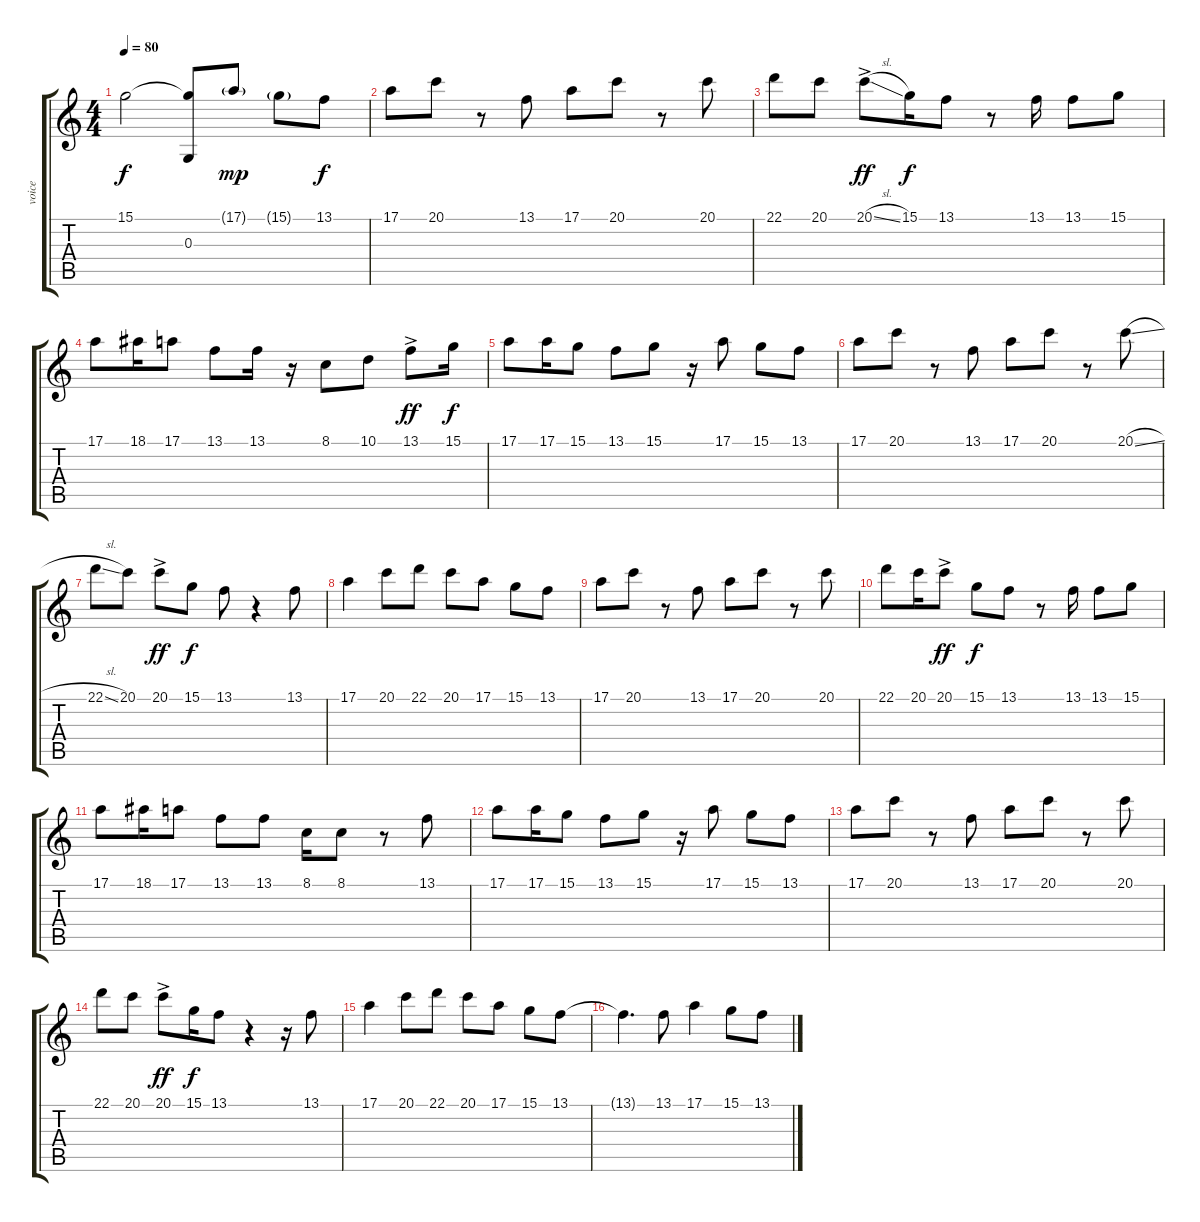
\track ("voice" "voice") {instrument panflute}
\staff {score tabs}
\tuning (E4 B3 G3 D3 A2 E2) {hide}
\ts (4 4)
\tempo 80
\clef g2
\ks c
15.1{t}.2{dy f} (15.1{t} 0.3).8 17.1{g}.8{dy mp} 15.1{g}.8 13.1.8{dy f} |
17.1.8 20.1.8 r.8 13.1.8 17.1.8 20.1.8 r.8 20.1.8 |
22.1.8 20.1.8 20.1{sl ac}.8{dy ff} 15.1.16{dy f} 13.1.8 r.8 13.1.16 13.1.8 15.1.8 |
17.1.8 18.1.16 17.1.8 13.1.8 13.1.16 r.16 8.1.8 10.1.8 13.1{ac}.8{dy ff} 15.1.16{dy f} |
17.1.8 17.1.16 15.1.8 13.1.8 15.1.8 r.16 17.1.8 15.1.8 13.1.8 |
17.1.8 20.1.8 r.8 13.1.8 17.1.8 20.1.8 r.8 20.1{sl}.8 |
22.1{sl}.8 20.1.8 20.1{ac}.8{dy ff} 15.1.8{dy f} 13.1.8 r.4 13.1.8 |
17.1.4 20.1.8 22.1.8 20.1.8 17.1.8 15.1.8 13.1.8 |
17.1.8 20.1.8 r.8 13.1.8 17.1.8 20.1.8 r.8 20.1.8 |
22.1.8 20.1.16 20.1{ac}.8{dy ff} 15.1.8{dy f} 13.1.8 r.8 13.1.16 13.1.8 15.1.8 |
17.1.8 18.1.16 17.1.8 13.1.8 13.1.8 8.1.16 8.1.8 r.8 13.1.8 |
17.1.8 17.1.16 15.1.8 13.1.8 15.1.8 r.16 17.1.8 15.1.8 13.1.8 |
17.1.8 20.1.8 r.8 13.1.8 17.1.8 20.1.8 r.8 20.1.8 |
22.1.8 20.1.8 20.1{ac}.8{dy ff} 15.1.16{dy f} 13.1.8 r.4 r.16 13.1.8 |
17.1.4 20.1.8 22.1.8 20.1.8 17.1.8 15.1.8 13.1.8 |
13.1{t}.4{d} 13.1.8 17.1.4 15.1.8 13.1.8
